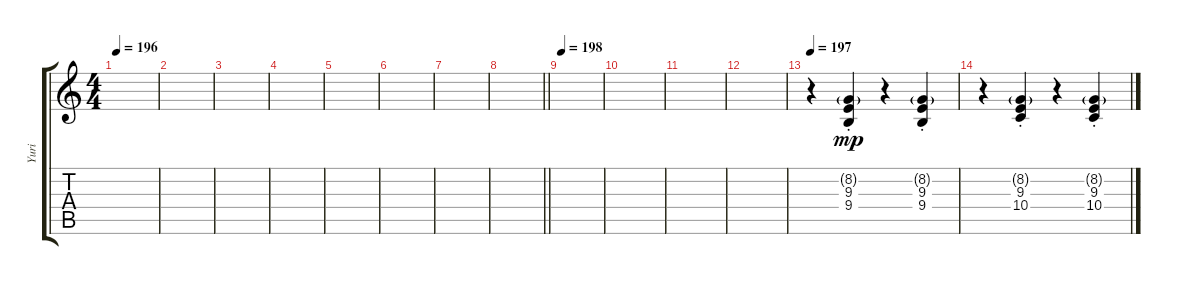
\track ("Yuri" "Yuri") {instrument tangoaccordion}
\staff {score tabs}
\tuning (E4 B3 G3 D3 A2 E2) {hide}
\ts (4 4)
\tempo 196
\clef g2
\ks c
|
|
|
|
|
|
|
\barLineRight lightlight
|
\section ("" "")
\tempo 198
|
|
|
|
\tempo 197
r.4 (8.2{g st} 9.3{st} 9.4{st}).4{dy mp} r.4 (8.2{g st} 9.3{st} 9.4{st}).4 |
r.4 (8.2{g st} 9.3{st} 10.4{st}).4 r.4 (8.2{g st} 9.3{st} 10.4{st}).4
